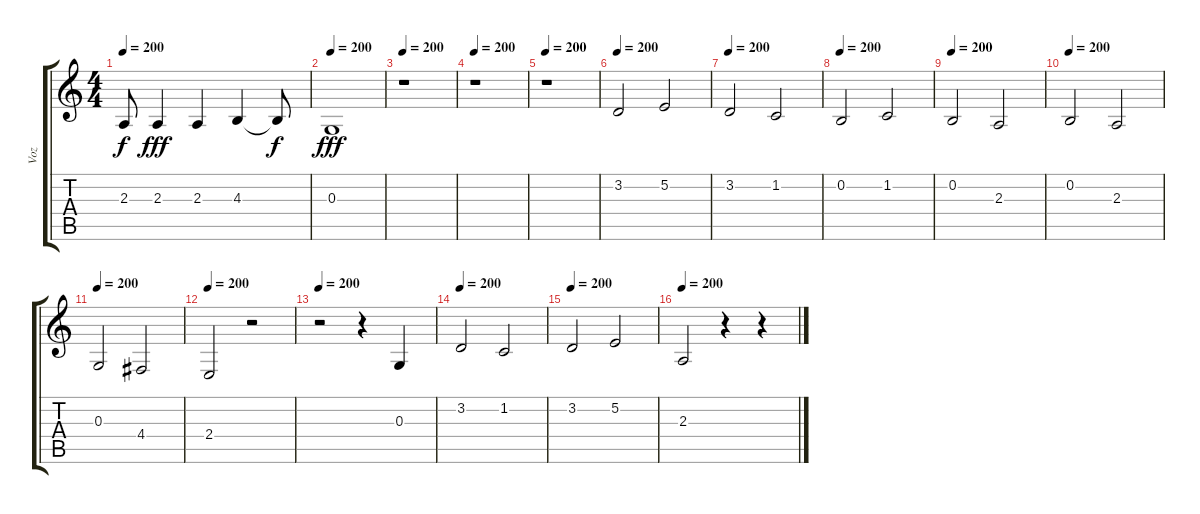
\track ("Voz" "Voz") {instrument lead1square}
\staff {score tabs}
\tuning (E4 B3 G3 D3 A2 E2) {hide}
\ts (4 4)
\tempo 200
\clef g2
\ks c
2.3{t}.8{dy f} 2.3.4{dy fff} 2.3.4 4.3.4 4.3{t}.8{dy f} |
\tempo 200
0.3.1{dy fff} |
\tempo 200
r.1 |
\tempo 200
r.1 |
\tempo 200
r.1 |
\tempo 200
3.2.2 5.2.2 |
\tempo 200
3.2.2 1.2.2 |
\tempo 200
0.2.2 1.2.2 |
\tempo 200
0.2.2 2.3.2 |
\tempo 200
0.2.2 2.3.2 |
\tempo 200
0.3.2 4.4.2 |
\tempo 200
2.4.2 r.2 |
\tempo 200
r.2 r.4 0.3.4 |
\tempo 200
3.2.2 1.2.2 |
\tempo 200
3.2.2 5.2.2 |
\tempo 200
2.3.2 r.4 r.4
